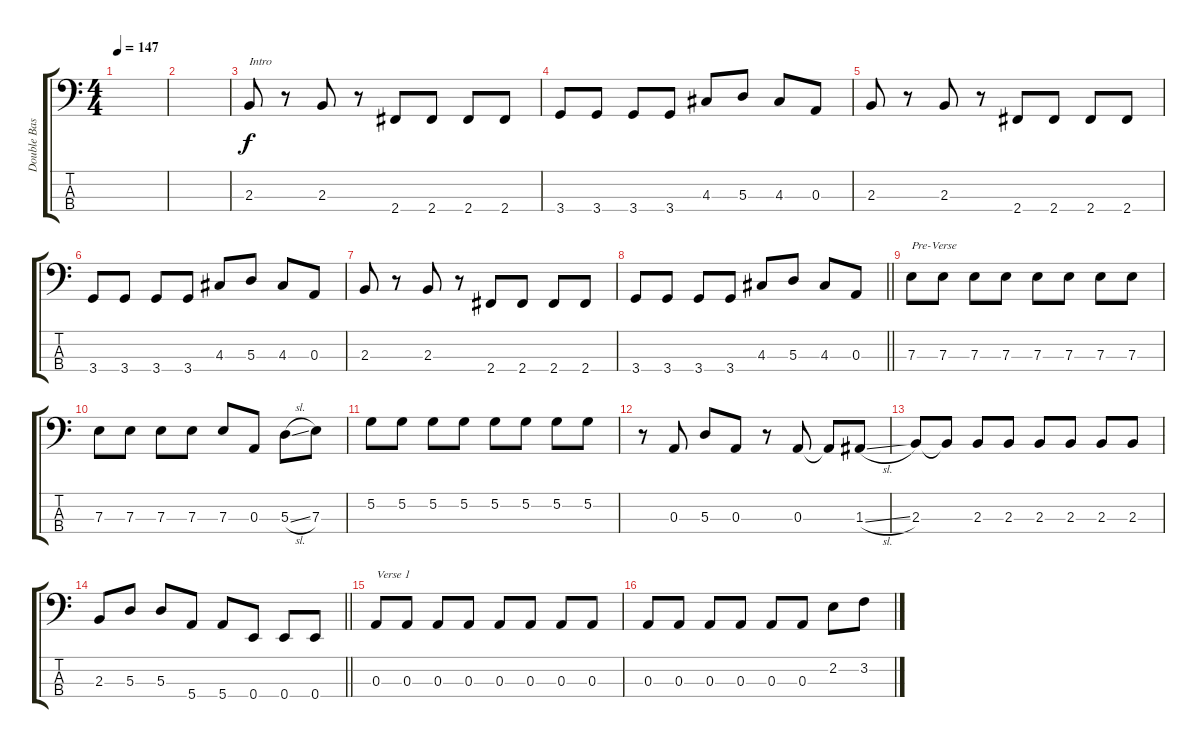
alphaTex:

\track ("Double Bass" "Double Bas") {instrument fretlessbass}
\staff {score tabs}
\tuning (G2 D2 A1 E1) {hide}
\ts (4 4)
\tempo 147
\clef f4
\ks c
|
|
2.3.8{txt "Intro"} r.8 2.3.8 r.8 2.4.8 2.4.8 2.4.8 2.4.8 |
3.4.8 3.4.8 3.4.8 3.4.8 4.3.8 5.3.8 4.3.8 0.3.8 |
2.3.8 r.8 2.3.8 r.8 2.4.8 2.4.8 2.4.8 2.4.8 |
3.4.8 3.4.8 3.4.8 3.4.8 4.3.8 5.3.8 4.3.8 0.3.8 |
2.3.8 r.8 2.3.8 r.8 2.4.8 2.4.8 2.4.8 2.4.8 |
\barLineRight lightlight
3.4.8 3.4.8 3.4.8 3.4.8 4.3.8 5.3.8 4.3.8 0.3.8 |
7.3.8{txt "Pre-Verse"} 7.3.8 7.3.8 7.3.8 7.3.8 7.3.8 7.3.8 7.3.8 |
7.3.8 7.3.8 7.3.8 7.3.8 7.3.8 0.3.8 5.3{sl}.8 7.3.8 |
5.2.8 5.2.8 5.2.8 5.2.8 5.2.8 5.2.8 5.2.8 5.2.8 |
r.8 0.3.8 5.3.8 0.3.8 r.8 0.3.8 0.3{t}.8 1.3{sl}.8 |
2.3.8 2.3{t}.8 2.3.8 2.3.8 2.3.8 2.3.8 2.3.8 2.3.8 |
\barLineRight lightlight
2.3.8 5.3.8 5.3.8 5.4.8 5.4.8 0.4.8 0.4.8 0.4.8 |
0.3.8{txt "Verse 1"} 0.3.8 0.3.8 0.3.8 0.3.8 0.3.8 0.3.8 0.3.8 |
0.3.8 0.3.8 0.3.8 0.3.8 0.3.8 0.3.8 2.2.8 3.2.8
